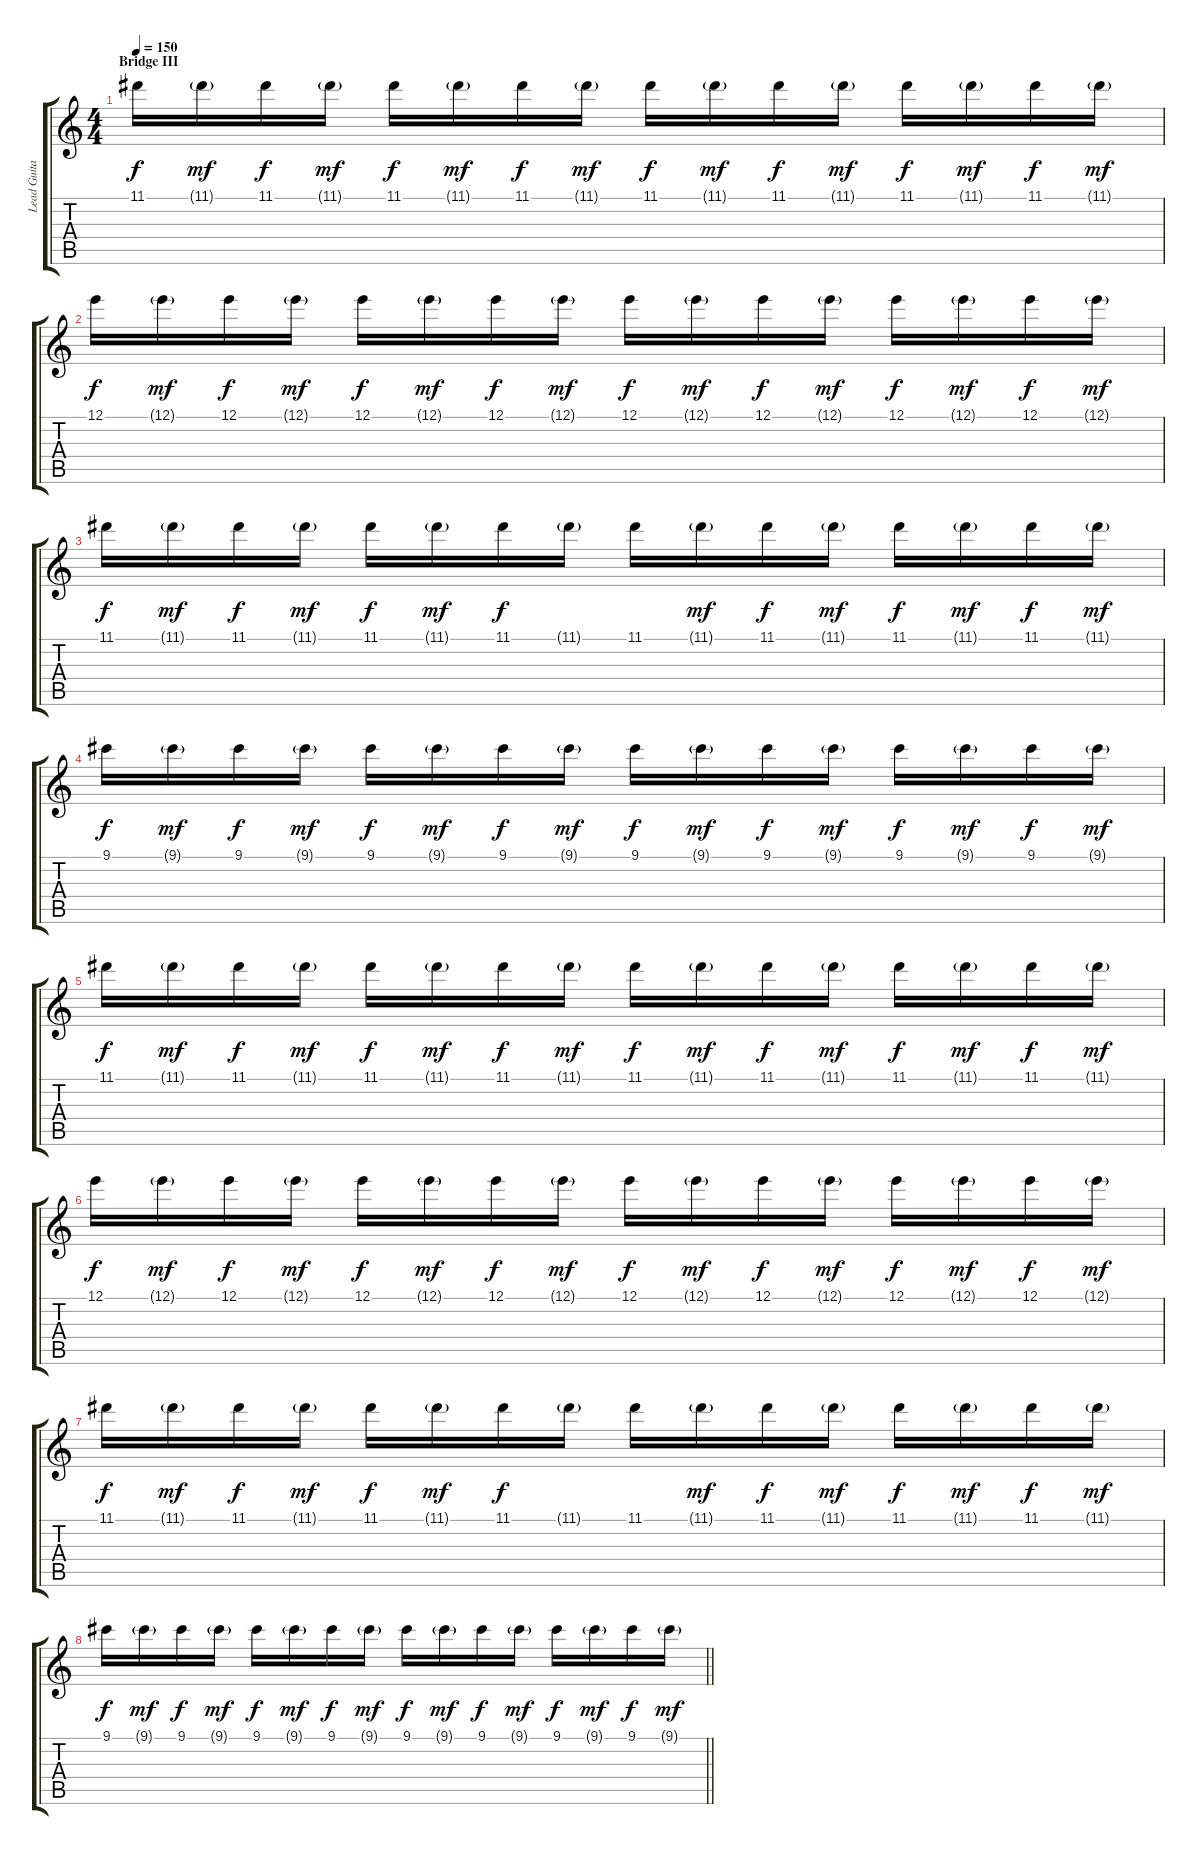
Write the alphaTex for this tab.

\track ("Lead Guitar" "Lead Guita") {instrument overdrivenguitar}
\staff {score tabs}
\tuning (E4 B3 G3 D3 A2 E2) {hide}
\ts (4 4)
\section ("" "Bridge III")
\tempo 150
\clef g2
\ks c
11.1.16{dy f} 11.1{g}.16{dy mf} 11.1.16{dy f} 11.1{g}.16{dy mf} 11.1.16{dy f} 11.1{g}.16{dy mf} 11.1.16{dy f} 11.1{g}.16{dy mf} 11.1.16{dy f} 11.1{g}.16{dy mf} 11.1.16{dy f} 11.1{g}.16{dy mf} 11.1.16{dy f} 11.1{g}.16{dy mf} 11.1.16{dy f} 11.1{g}.16{dy mf} |
12.1.16{dy f} 12.1{g}.16{dy mf} 12.1.16{dy f} 12.1{g}.16{dy mf} 12.1.16{dy f} 12.1{g}.16{dy mf} 12.1.16{dy f} 12.1{g}.16{dy mf} 12.1.16{dy f} 12.1{g}.16{dy mf} 12.1.16{dy f} 12.1{g}.16{dy mf} 12.1.16{dy f} 12.1{g}.16{dy mf} 12.1.16{dy f} 12.1{g}.16{dy mf} |
11.1.16{dy f} 11.1{g}.16{dy mf} 11.1.16{dy f} 11.1{g}.16{dy mf} 11.1.16{dy f} 11.1{g}.16{dy mf} 11.1.16{dy f} 11.1{g}.16 11.1.16 11.1{g}.16{dy mf} 11.1.16{dy f} 11.1{g}.16{dy mf} 11.1.16{dy f} 11.1{g}.16{dy mf} 11.1.16{dy f} 11.1{g}.16{dy mf} |
9.1.16{dy f} 9.1{g}.16{dy mf} 9.1.16{dy f} 9.1{g}.16{dy mf} 9.1.16{dy f} 9.1{g}.16{dy mf} 9.1.16{dy f} 9.1{g}.16{dy mf} 9.1.16{dy f} 9.1{g}.16{dy mf} 9.1.16{dy f} 9.1{g}.16{dy mf} 9.1.16{dy f} 9.1{g}.16{dy mf} 9.1.16{dy f} 9.1{g}.16{dy mf} |
11.1.16{dy f} 11.1{g}.16{dy mf} 11.1.16{dy f} 11.1{g}.16{dy mf} 11.1.16{dy f} 11.1{g}.16{dy mf} 11.1.16{dy f} 11.1{g}.16{dy mf} 11.1.16{dy f} 11.1{g}.16{dy mf} 11.1.16{dy f} 11.1{g}.16{dy mf} 11.1.16{dy f} 11.1{g}.16{dy mf} 11.1.16{dy f} 11.1{g}.16{dy mf} |
12.1.16{dy f} 12.1{g}.16{dy mf} 12.1.16{dy f} 12.1{g}.16{dy mf} 12.1.16{dy f} 12.1{g}.16{dy mf} 12.1.16{dy f} 12.1{g}.16{dy mf} 12.1.16{dy f} 12.1{g}.16{dy mf} 12.1.16{dy f} 12.1{g}.16{dy mf} 12.1.16{dy f} 12.1{g}.16{dy mf} 12.1.16{dy f} 12.1{g}.16{dy mf} |
11.1.16{dy f} 11.1{g}.16{dy mf} 11.1.16{dy f} 11.1{g}.16{dy mf} 11.1.16{dy f} 11.1{g}.16{dy mf} 11.1.16{dy f} 11.1{g}.16 11.1.16 11.1{g}.16{dy mf} 11.1.16{dy f} 11.1{g}.16{dy mf} 11.1.16{dy f} 11.1{g}.16{dy mf} 11.1.16{dy f} 11.1{g}.16{dy mf} |
\barLineRight lightlight
9.1.16{dy f} 9.1{g}.16{dy mf} 9.1.16{dy f} 9.1{g}.16{dy mf} 9.1.16{dy f} 9.1{g}.16{dy mf} 9.1.16{dy f} 9.1{g}.16{dy mf} 9.1.16{dy f} 9.1{g}.16{dy mf} 9.1.16{dy f} 9.1{g}.16{dy mf} 9.1.16{dy f} 9.1{g}.16{dy mf} 9.1.16{dy f} 9.1{g}.16{dy mf}
